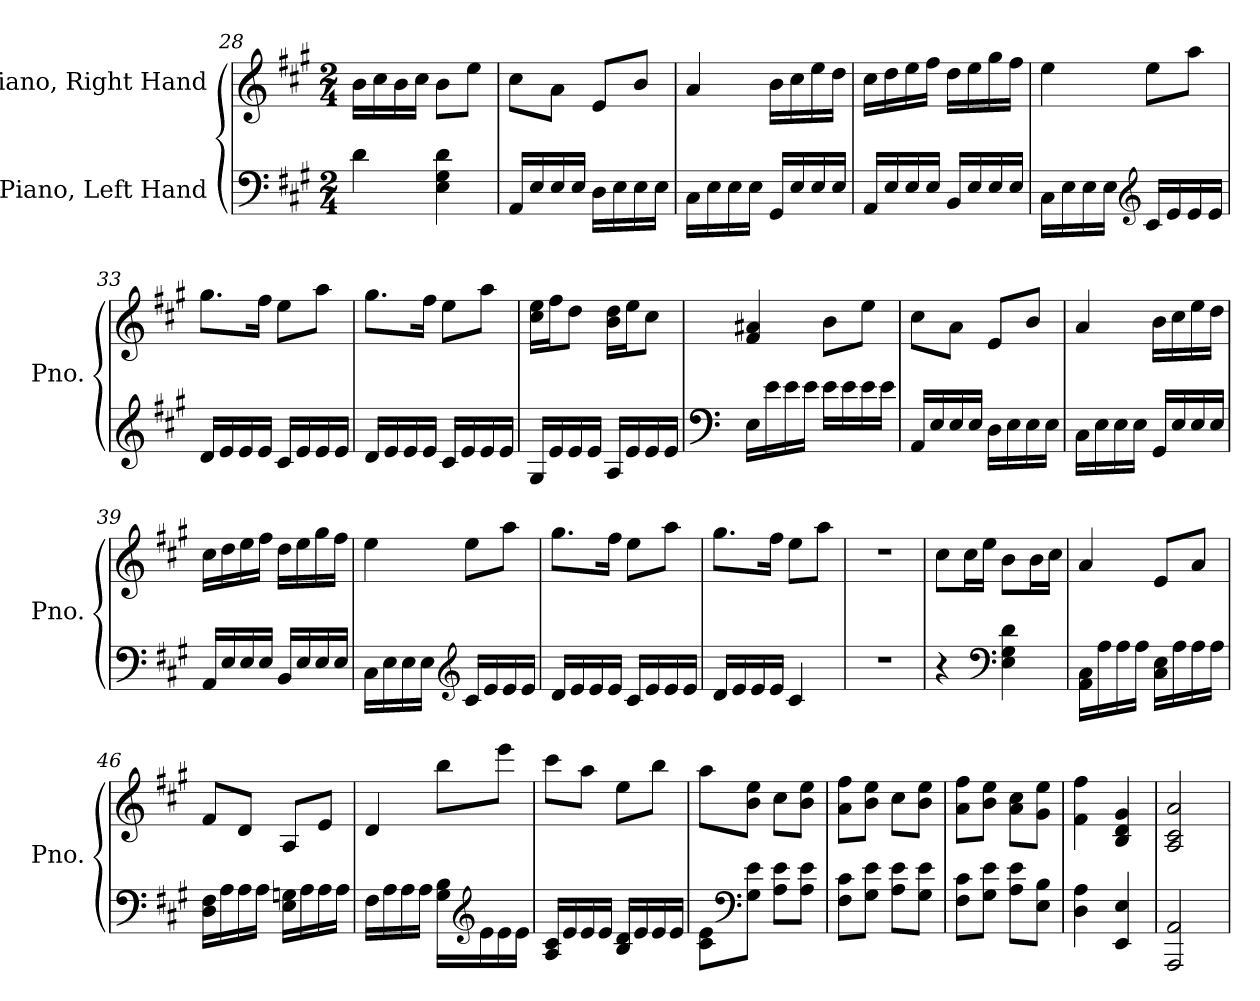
**kern	**kern
*part2	*part1
*staff2	*staff1
*I"Piano, Left Hand	*I"Piano, Right Hand
*I'Pno.	*I'Pno.
*clefF4	*clefG2
*k[f#c#g#]	*k[f#c#g#]
*M2/4	*M2/4
=28	=28
4d\	16b\LL
.	16cc#\
.	16b\
.	16cc#\JJ
4E\ 4G#\ 4d\	8b\L
.	8ee\J
!!LO:LB:g=z
=29	=29
16AA/LL	8cc#\L
16E/	.
16E/	8a\J
16E/JJ	.
16D\LL	8e/L
16E\	.
16E\	8b/J
16E\JJ	.
=30	=30
16C#\LL	4a/
16E\	.
16E\	.
16E\JJ	.
16GG#/LL	16b\LL
16E/	16cc#\
16E/	16ee\
16E/JJ	16dd\JJ
=31	=31
16AA/LL	16cc#\LL
16E/	16dd\
16E/	16ee\
16E/JJ	16ff#\JJ
16BB/LL	16dd\LL
16E/	16ee\
16E/	16gg#\
16E/JJ	16ff#\JJ
=32	=32
16C#\LL	4ee\
16E\	.
16E\	.
16E\JJ	.
*clefG2	*
16c#/LL	8ee\L
16e/	.
16e/	8aa\J
16e/JJ	.
!!LO:PB:g=z
=33	=33
16d/LL	8.gg#\L
16e/	.
16e/	.
16e/JJ	16ff#\Jk
16c#/LL	8ee\L
16e/	.
16e/	8aa\J
16e/JJ	.
=34	=34
16d/LL	8.gg#\L
16e/	.
16e/	.
16e/JJ	16ff#\Jk
16c#/LL	8ee\L
16e/	.
16e/	8aa\J
16e/JJ	.
=35	=35
16G#/LL	16cc#\ 16ee\LL
16e/	16ff#\J
16e/	8dd\J
16e/JJ	.
16A/LL	16b\ 16dd\LL
16e/	16ee\J
16e/	8cc#\J
16e/JJ	.
=36	=36
*clefF4	*
16E\LL	4f#/ 4a#X/
16e\	.
16e\	.
16e\JJ	.
16e\LL	8b\L
16e\	.
16e\	8ee\J
16e\JJ	.
!!LO:LB:g=z
=37	=37
16AA/LL	8cc#\L
16E/	.
16E/	8a\J
16E/JJ	.
16D\LL	8e/L
16E\	.
16E\	8b/J
16E\JJ	.
=38	=38
16C#\LL	4a/
16E\	.
16E\	.
16E\JJ	.
16GG#/LL	16b\LL
16E/	16cc#\
16E/	16ee\
16E/JJ	16dd\JJ
=39	=39
16AA/LL	16cc#\LL
16E/	16dd\
16E/	16ee\
16E/JJ	16ff#\JJ
16BB/LL	16dd\LL
16E/	16ee\
16E/	16gg#\
16E/JJ	16ff#\JJ
=40	=40
16C#\LL	4ee\
16E\	.
16E\	.
16E\JJ	.
*clefG2	*
16c#/LL	8ee\L
16e/	.
16e/	8aa\J
16e/JJ	.
!!LO:LB:g=z
=41	=41
16d/LL	8.gg#\L
16e/	.
16e/	.
16e/JJ	16ff#\Jk
16c#/LL	8ee\L
16e/	.
16e/	8aa\J
16e/JJ	.
=42	=42
16d/LL	8.gg#\L
16e/	.
16e/	.
16e/JJ	16ff#\Jk
4c#/	8ee\L
.	8aa\J
=43	=43
2r	2r
=44	=44
4r	8cc#\L
.	16cc#\L
.	16ee\JJ
*clefF4	*
4E\ 4G#\ 4d\	8b\L
.	16b\L
.	16cc#\JJ
=45	=45
16AA\ 16C#\LL	4a/
16A\	.
16A\	.
16A\JJ	.
16C#\ 16E\LL	8e/L
16A\	.
16A\	8a/J
16A\JJ	.
=46	=46
16D\ 16F#\LL	8f#/L
16A\	.
16A\	8d/J
16A\JJ	.
16E\ 16Gn\LL	8A/L
16A\	.
16A\	8e/J
16A\JJ	.
!!LO:LB:g=z
=47	=47
16F#\LL	4d/
16A\	.
16A\	.
16A\JJ	.
16G#\ 16B\LL	8bb\L
*clefG2	*
16e\	.
16e\	8eee\J
16e\JJ	.
=48	=48
16A/ 16c#/LL	8ccc#\L
16e/	.
16e/	8aa\J
16e/JJ	.
16B/ 16d/LL	8ee\L
16e/	.
16e/	8bb\J
16e/JJ	.
=49	=49
8c#\ 8e\L	8aa\L
*clefF4	*
8G#\ 8e\J	8b\ 8ee\J
8A\ 8e\L	8cc#\L
8A\ 8e\J	8b\ 8ee\J
=50	=50
8F#\ 8c#\L	8a\ 8ff#\L
8G#\ 8e\J	8b\ 8ee\J
8A\ 8e\L	8cc#\L
8G#\ 8e\J	8b\ 8ee\J
=51	=51
8F#\ 8c#\L	8a\ 8ff#\L
8G#\ 8e\J	8b\ 8ee\J
8A\ 8e\L	8a\ 8cc#\L
8E\ 8B\J	8g#\ 8ee\J
=52	=52
4D\ 4A\	4f#\ 4ff#\
4EE/ 4E/	4B/ 4d/ 4g#/
!!LO:LB:g=z
=53	=53
2AAA/ 2AA/	2A/ 2c#/ 2a/
=	=
*-	*-
